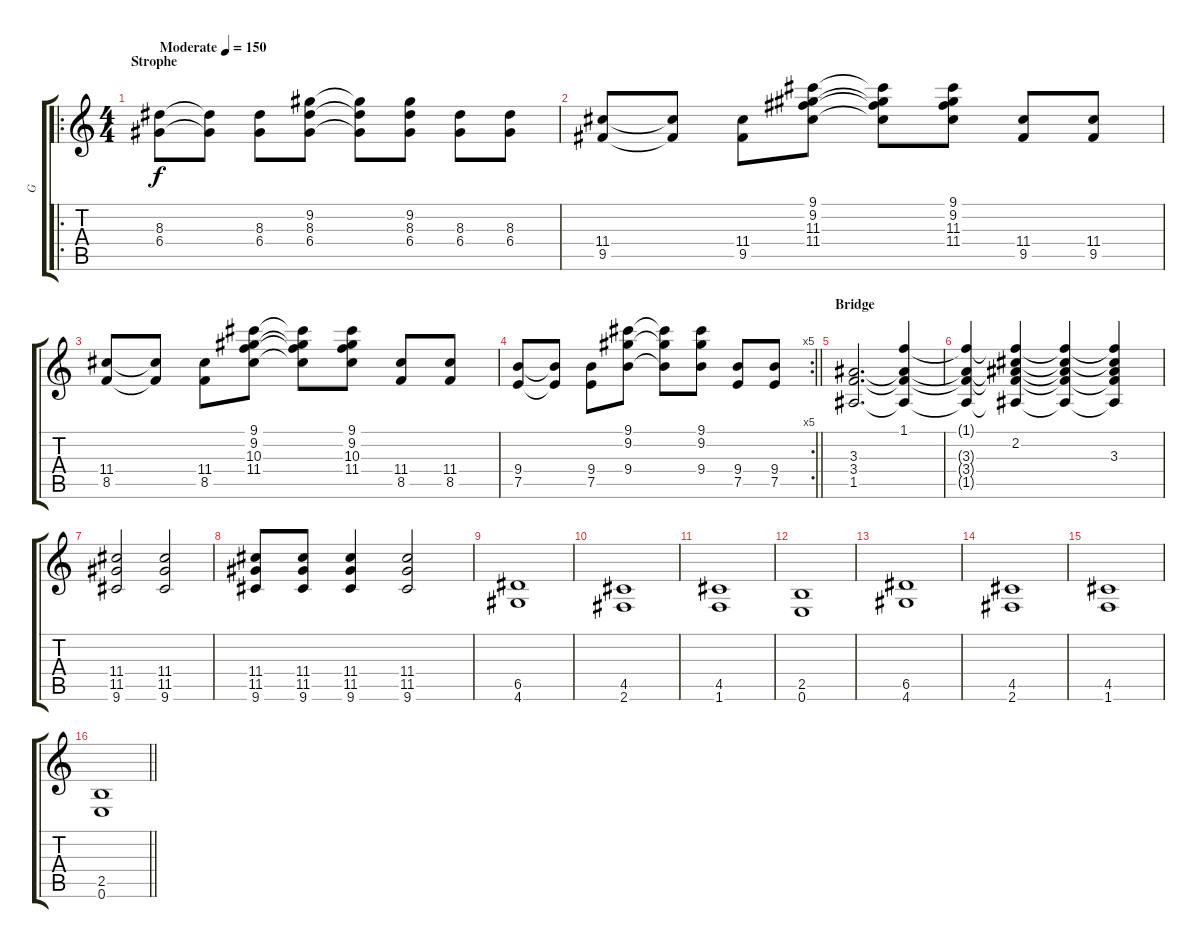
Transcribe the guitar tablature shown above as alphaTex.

\track ("G" "G") {instrument acousticguitarsteel}
\staff {score tabs}
\tuning (E4 B3 G3 D3 A2 E2) {hide}
\ro
\ts (4 4)
\section ("" "Strophe")
\tempo (150 "Moderate")
\clef g2
\ks c
(8.3 6.4).8{dy f instrument acousticguitarsteel} (8.3{t} 6.4{t}).8 (8.3 6.4).8 (9.2 8.3 6.4).8 (9.2{t} 8.3{t} 6.4{t}).8 (9.2 8.3 6.4).8 (8.3 6.4).8 (8.3 6.4).8 |
(11.4 9.5).8 (11.4{t} 9.5{t}).8 (11.4 9.5).8 (9.1 9.2 11.3 11.4).8 (9.1{t} 9.2{t} 11.3{t} 11.4{t}).8 (9.1 9.2 11.3 11.4).8 (11.4 9.5).8 (11.4 9.5).8 |
(11.4 8.5).8 (11.4{t} 8.5{t}).8 (11.4 8.5).8 (9.1 9.2 10.3 11.4).8 (9.1{t} 9.2{t} 10.3{t} 11.4{t}).8 (9.1 9.2 10.3 11.4).8 (11.4 8.5).8 (11.4 8.5).8 |
\rc 5
\barLineRight lightlight
(9.4 7.5).8 (9.4{t} 7.5{t}).8 (9.4 7.5).8 (9.1 9.2 9.4).8 (9.1{t} 9.2{t} 9.4{t}).8 (9.1 9.2 9.4).8 (9.4 7.5).8 (9.4 7.5).8 |
\section ("" "Bridge")
(3.3 3.4 1.5).2{d} (1.1 3.3{t} 3.4{t} 1.5{t}).4 |
(1.1{t} 3.3{t} 3.4{t} 1.5{t}).4 (1.1{t} 2.2 3.3{t} 3.4{t} 1.5{t}).4 (1.1{t} 2.2{t} 3.3{t} 3.4{t} 1.5{t}).4 (1.1{t} 2.2{t} 3.3 3.4{t} 1.5{t}).4 |
(11.4 11.5 9.6).2 (11.4 11.5 9.6).2 |
(11.4 11.5 9.6).8 (11.4 11.5 9.6).8 (11.4 11.5 9.6).4 (11.4 11.5 9.6).2 |
(6.5 4.6).1 |
(4.5 2.6).1 |
(4.5 1.6).1 |
(2.5 0.6).1 |
(6.5 4.6).1 |
(4.5 2.6).1 |
(4.5 1.6).1 |
\barLineRight lightlight
(2.5 0.6).1
